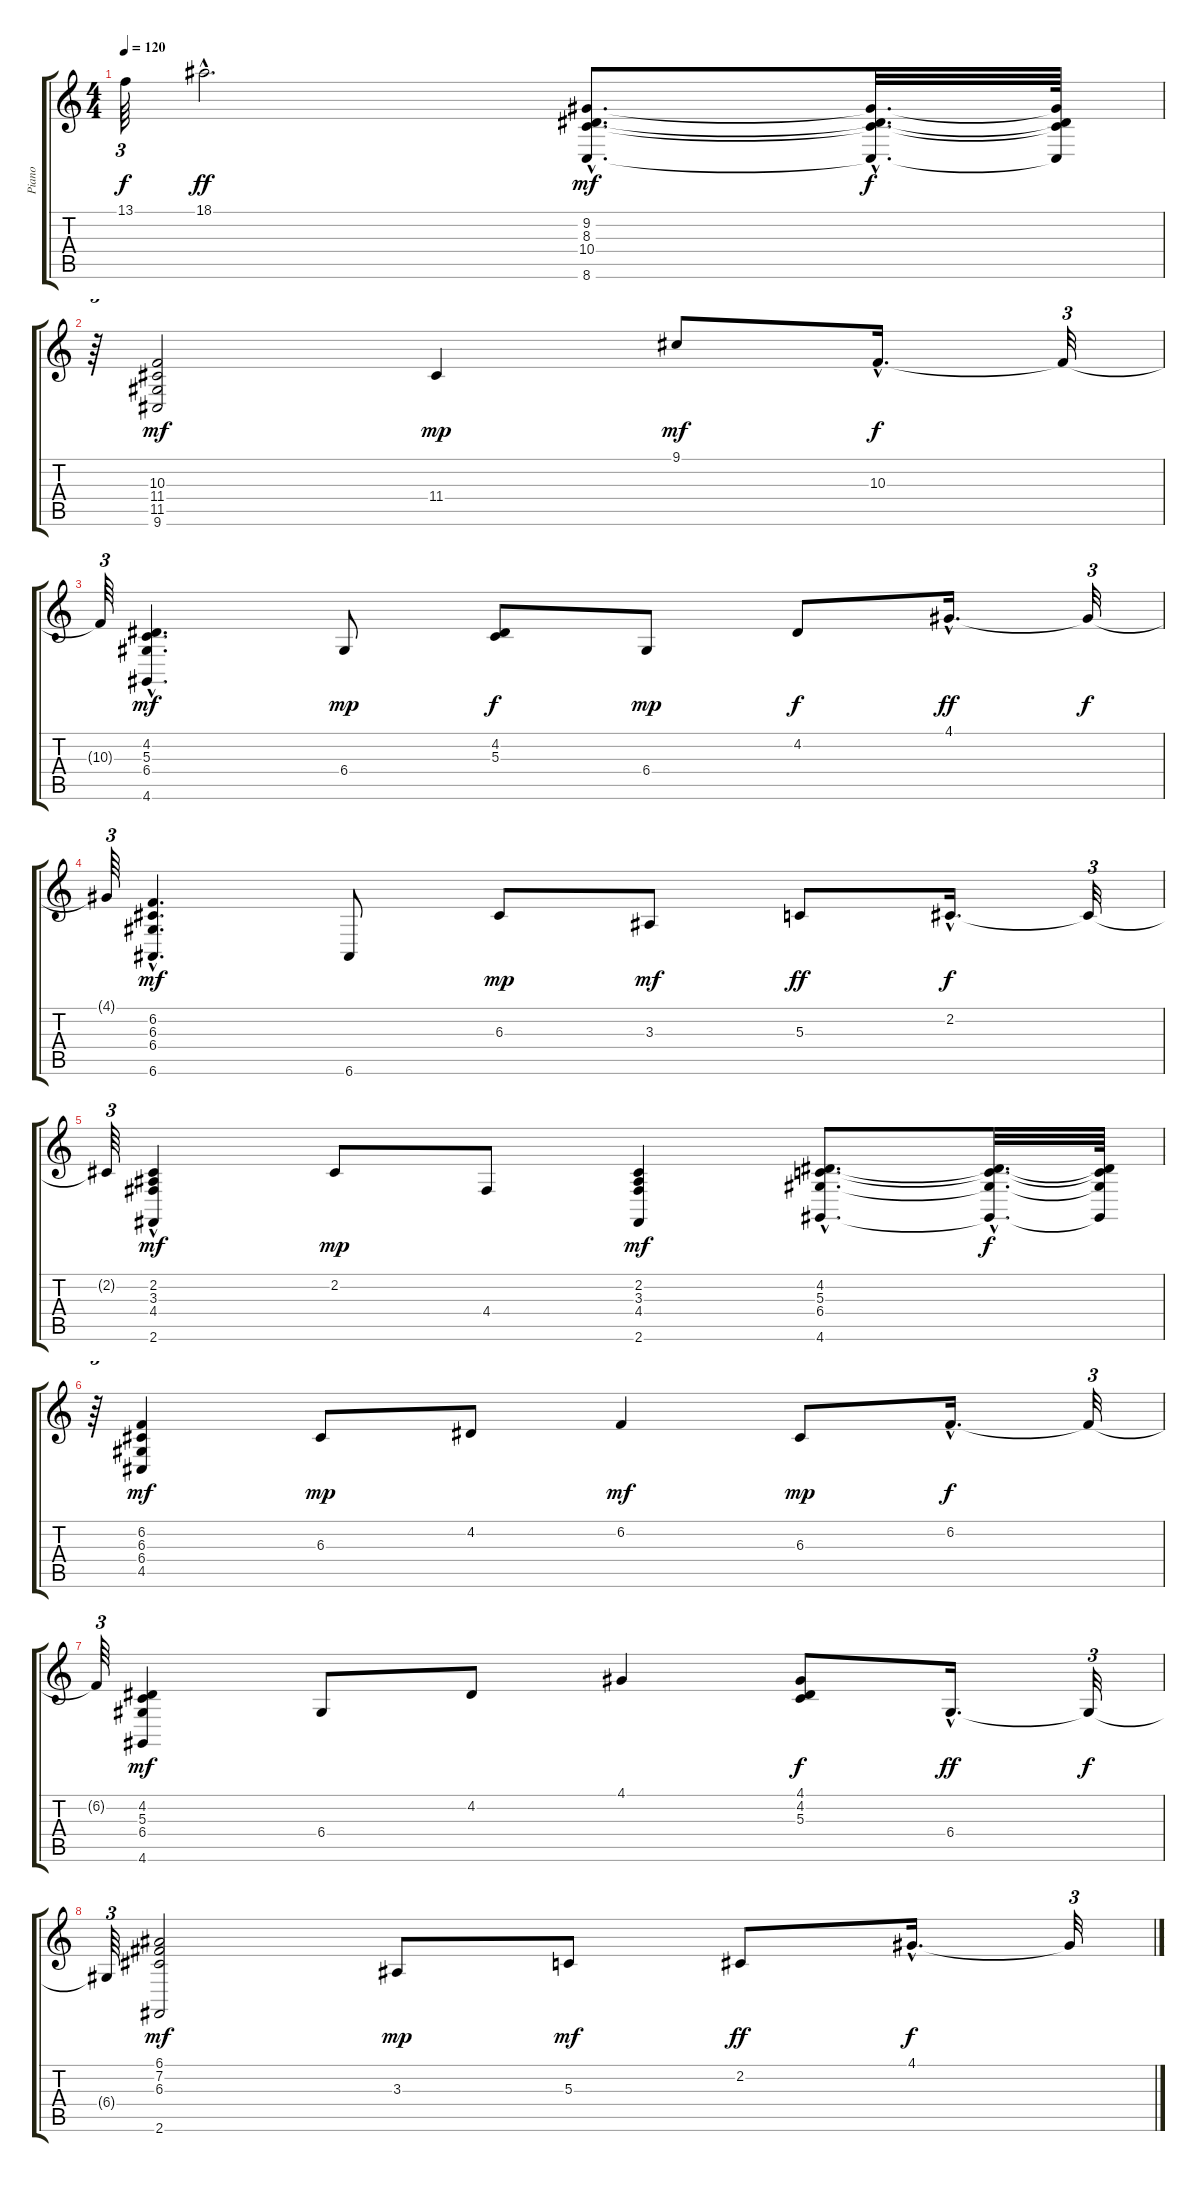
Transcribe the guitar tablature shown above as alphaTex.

\track ("Piano" "Piano") {instrument acousticgrandpiano}
\staff {score tabs}
\tuning (E4 B3 G3 D3 A2 E2) {hide}
\ts (4 4)
\tempo 120
\clef g2
\ks c
13.1{t}.64{tu (3 2) dy f} 18.1{hac}.2{d dy ff} (9.2{hac} 8.3{hac} 10.4{hac} 8.6{hac}).8{d dy mf} (9.2{hac t} 8.3{hac t} 10.4{hac t} 8.6{hac t}).32{d dy f} (9.2{t} 8.3{t} 10.4{t} 8.6{t}).64 |
r.64{tu (3 2)} (10.3 11.4 11.5 9.6).2{dy mf} 11.4.4{dy mp} 9.1.8{dy mf} 10.3{hac}.16{d dy f} 10.3{t}.32{tu (3 2)} |
10.3{t}.64{tu (3 2)} (4.2{hac} 5.3{hac} 6.4{hac} 4.6).4{d dy mf} 6.4.8{dy mp} (4.2 5.3).8{dy f} 6.4.8{dy mp} 4.2.8{dy f} 4.1{hac}.16{d dy ff} 4.1{t}.32{tu (3 2) dy f} |
4.1{t}.64{tu (3 2)} (6.2 6.3 6.4 6.6{hac}).4{d dy mf} 6.6.8 6.3.8{dy mp} 3.3.8{dy mf} 5.3.8{dy ff} 2.2{hac}.16{d dy f} 2.2{t}.32{tu (3 2)} |
2.2{t}.64{tu (3 2)} (2.2 3.3 4.4{hac} 2.6).4{dy mf} 2.2.8{dy mp} 4.4.8 (2.2 3.3 4.4 2.6).4{dy mf} (4.2{hac} 5.3{hac} 6.4{hac} 4.6{hac}).8{d} (4.2{hac t} 5.3{hac t} 6.4{hac t} 4.6{hac t}).32{d dy f} (4.2{t} 5.3{t} 6.4{t} 4.6{t}).64 |
r.64{tu (3 2)} (6.2 6.3 6.4 4.5).4{dy mf} 6.3.8{dy mp} 4.2.8 6.2.4{dy mf} 6.3.8{dy mp} 6.2{hac}.16{d dy f} 6.2{t}.32{tu (3 2)} |
6.2{t}.64{tu (3 2)} (4.2 5.3 6.4 4.6).4{dy mf} 6.4.8 4.2.8 4.1.4 (4.1 4.2 5.3).8{dy f} 6.4{hac}.16{d dy ff} 6.4{t}.32{tu (3 2) dy f} |
6.4{t}.64{tu (3 2)} (6.1 7.2 6.3 2.6).2{dy mf} 3.3.8{dy mp} 5.3.8{dy mf} 2.2.8{dy ff} 4.1{hac}.16{d dy f} 4.1{t}.32{tu (3 2)}
